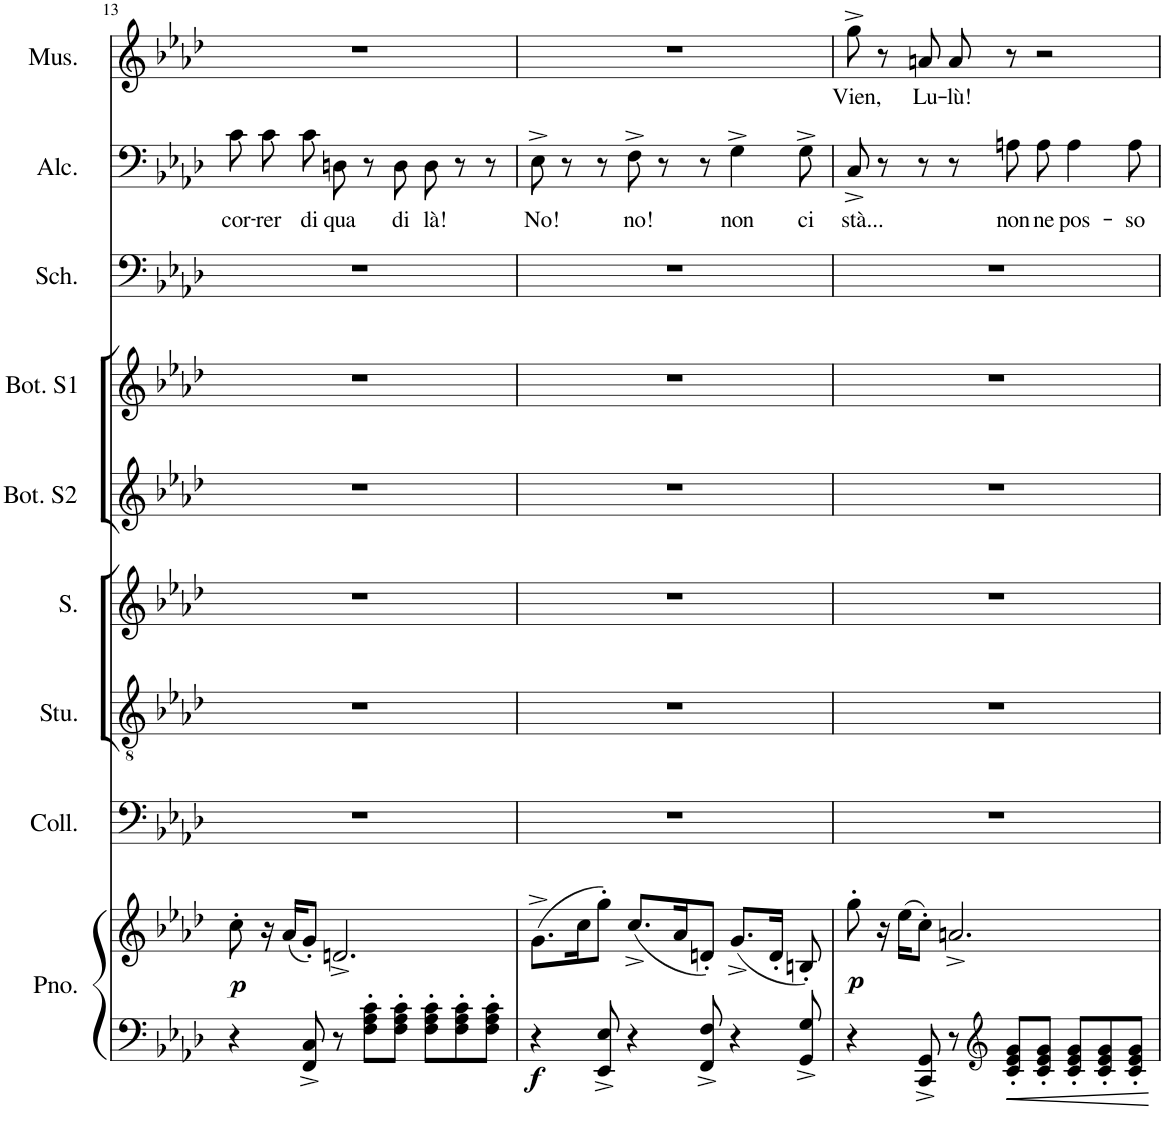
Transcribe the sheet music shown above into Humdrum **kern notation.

**kern	**kern	**dynam	**kern	**kern	**kern	**kern	**kern	**kern	**kern	**text	**kern	**text
*part9	*part9	*part9	*part8	*part7	*part6	*part5	*part4	*part3	*part2	*part2	*part1	*part1
*staff10	*staff9	*staff9/10	*staff8	*staff7	*staff6	*staff5	*staff4	*staff3	*staff2	*staff2	*staff1	*staff1
*I"Piano	*	*	*I"Coll.	*I"Studenti	*I"Soprano	*I"Bottegane Soprano 2	*I"Bottegane Soprano 1	*I"Schaunard	*I"Alcindoro	*	*I"Musetta	*
*I'Pno.	*	*	*I'Coll.	*I'Stu.	*I'S.	*I'Bot. S2	*I'Bot. S1	*I'Sch.	*I'Alc.	*	*I'Mus.	*
!!LO:PB:g=z
*clefF4	*clefG2	*	*clefF4	*clefGv2	*clefG2	*clefG2	*clefG2	*clefF4	*clefF4	*	*clefG2	*
*k[b-e-a-d-]	*k[b-e-a-d-]	*	*k[b-e-a-d-]	*k[b-e-a-d-]	*k[b-e-a-d-]	*k[b-e-a-d-]	*k[b-e-a-d-]	*k[b-e-a-d-]	*k[b-e-a-d-]	*	*k[b-e-a-d-]	*
*M9/8	*M9/8	*	*M9/8	*M9/8	*M9/8	*M9/8	*M9/8	*M9/8	*M9/8	*	*M9/8	*
=13	=13	=13	=13	=13	=13	=13	=13	=13	=13	=13	=13	=13
!	!	!LO:DY:b	!	!	!	!	!	!	!	!LO:LY:b	!	!
4r	8cc'\	p	8%9r	8%9r	8%9r	8%9r	8%9r	8%9r	8c\L	cor-	8%9r	.
!	!	!	!	!	!	!	!	!	!	!LO:LY:b	!	!
.	16r	.	.	.	.	.	.	.	8c\	-rer	.	.
.	(16a-/KL	.	.	.	.	.	.	.	.	.	.	.
!	!	!	!	!	!	!	!	!	!	!LO:LY:b	!	!
8FF/^ 8C/^	8g'/J)	.	.	.	.	.	.	.	8c\J	di	.	.
!	!	!	!	!	!	!	!	!	!	!LO:LY:b	!	!
8r	2.dn^/	.	.	.	.	.	.	.	8Dn\	qua	.	.
8F\' 8A-\' 8c\'L	.	.	.	.	.	.	.	.	8r	.	.	.
!	!	!	!	!	!	!	!	!	!	!LO:LY:b	!	!
8F\' 8A-\' 8c\'J	.	.	.	.	.	.	.	.	8D\	di	.	.
!	!	!	!	!	!	!	!	!	!	!LO:LY:b	!	!
8F\' 8A-\' 8c\'L	.	.	.	.	.	.	.	.	8D\	là!	.	.
8F\' 8A-\' 8c\'	.	.	.	.	.	.	.	.	8r	.	.	.
8F\' 8A-\' 8c\'J	.	.	.	.	.	.	.	.	8r	.	.	.
=14	=14	=14	=14	=14	=14	=14	=14	=14	=14	=14	=14	=14
!	!	!LO:DY:b=2	!	!	!	!	!	!	!	!LO:LY:b	!	!
4r	(8.g^\L	f	8%9r	8%9r	8%9r	8%9r	8%9r	8%9r	8E-^\	No!	8%9r	.
.	.	.	.	.	.	.	.	.	8r	.	.	.
.	16cc\K	.	.	.	.	.	.	.	.	.	.	.
8EE-/^ 8E-/^	8gg'\J)	.	.	.	.	.	.	.	8r	.	.	.
!	!	!	!	!	!	!	!	!	!	!LO:LY:b	!	!
4r	(8.cc^/L	.	.	.	.	.	.	.	8F^\	no!	.	.
.	.	.	.	.	.	.	.	.	8r	.	.	.
.	16a-/K	.	.	.	.	.	.	.	.	.	.	.
8FF/^ 8F/^	8dn'/J)	.	.	.	.	.	.	.	8r	.	.	.
!	!	!	!	!	!	!	!	!	!	!LO:LY:b	!	!
4r	(8.g^/L	.	.	.	.	.	.	.	4G^\	non	.	.
.	16d'/Jk	.	.	.	.	.	.	.	.	.	.	.
!	!	!	!	!	!	!	!	!	!	!LO:LY:b	!	!
8GG/^ 8G/^	8Bn'/)	.	.	.	.	.	.	.	8G^\	ci	.	.
=15	=15	=15	=15	=15	=15	=15	=15	=15	=15	=15	=15	=15
!	!	!LO:DY:b	!	!	!	!	!	!	!	!LO:LY:b	!	!LO:LY:b
4r	8gg'\	p	8%9r	8%9r	8%9r	8%9r	8%9r	8%9r	8C^/	stà...	8gg^\	Vien,
.	16r	.	.	.	.	.	.	.	8r	.	8r	.
.	(16ee-\KL	.	.	.	.	.	.	.	.	.	.	.
!	!	!	!	!	!	!	!	!	!	!	!	!LO:LY:b
8CC/^ 8GG/^	8cc'\J)	.	.	.	.	.	.	.	8r	.	8an/	Lu-
!	!	!	!	!	!	!	!	!	!	!	!	!LO:LY:b
8r	2.an^/	.	.	.	.	.	.	.	8r	.	8a/	-lù!
*clefG2	*	*	*	*	*	*	*	*	*	*	*	*
!	!	!	!	!	!	!	!	!	!	!LO:LY:b	!	!
8c/' 8e-/' 8g/'L	.	.	.	.	.	.	.	.	8An\L	non	8r	.
!	!	!	!	!	!	!	!	!	!	!LO:LY:b	!	!
8c/' 8e-/' 8g/'J	.	.	.	.	.	.	.	.	8A\J	ne	2r	.
!	!	!	!	!	!	!	!	!	!	!LO:LY:b	!	!
8c/' 8e-/' 8g/'L	.	.	.	.	.	.	.	.	4A\	pos-	.	.
8c/' 8e-/' 8g/'	.	.	.	.	.	.	.	.	.	.	.	.
!	!	!	!	!	!	!	!	!	!	!LO:LY:b	!	!
8c/' 8e-/' 8g/'J	.	.	.	.	.	.	.	.	8A\	-so	.	.
=	=	=	=	=	=	=	=	=	=	=	=	=
*-	*-	*-	*-	*-	*-	*-	*-	*-	*-	*-	*-	*-
